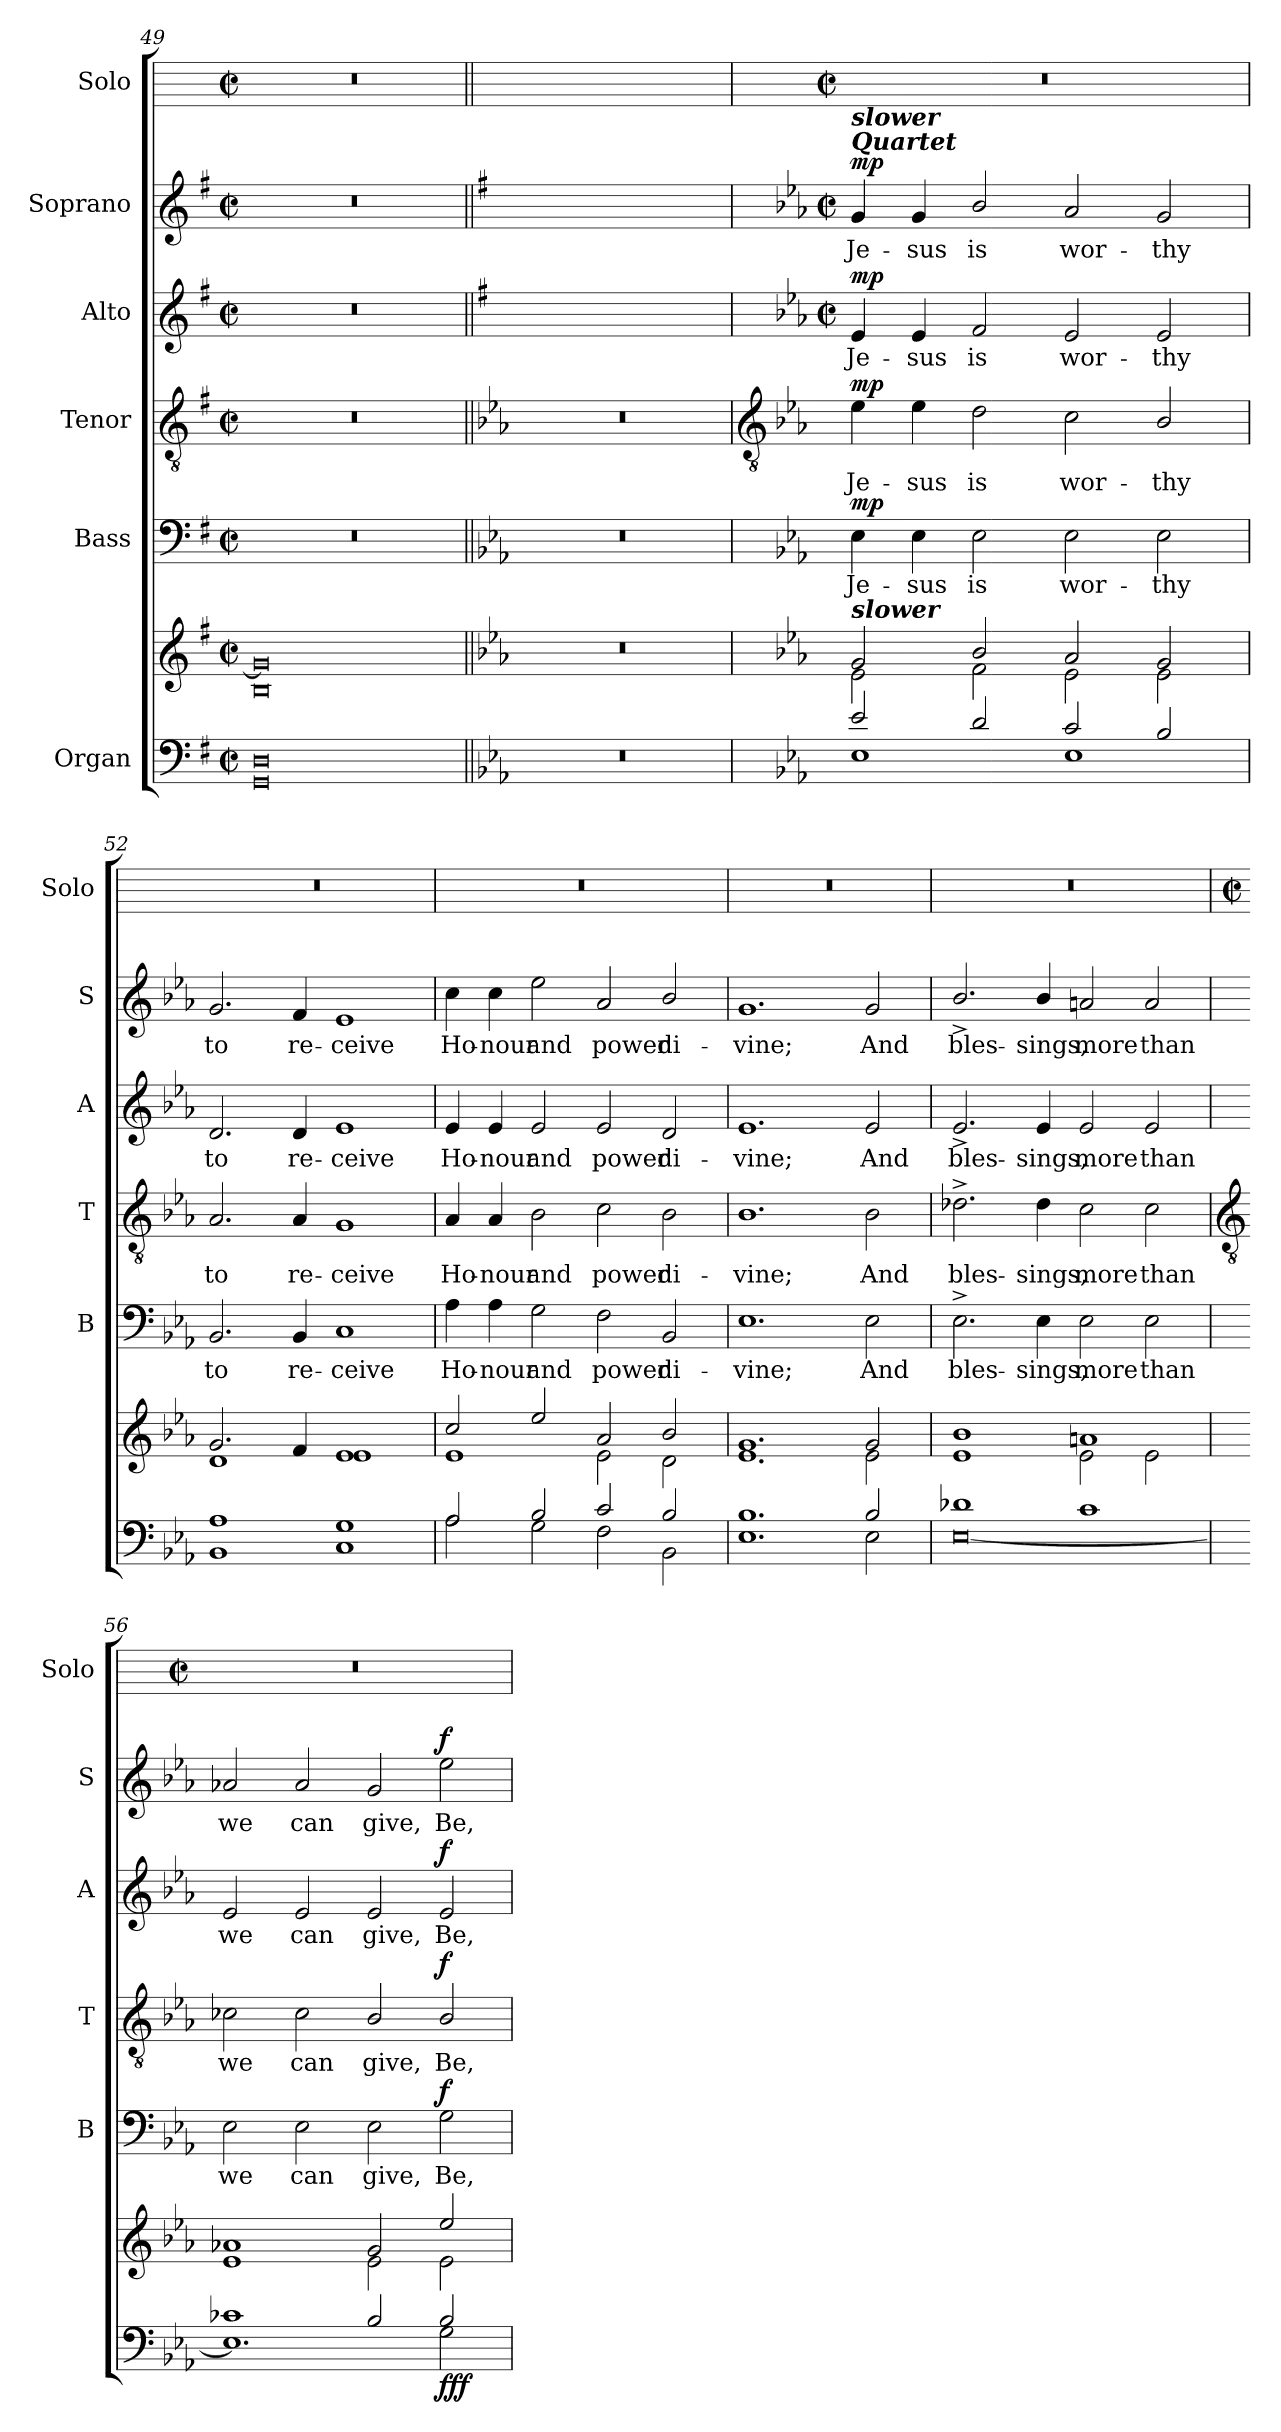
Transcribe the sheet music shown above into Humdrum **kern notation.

**kern	**kern	**dynam	**kern	**text	**dynam	**kern	**text	**dynam	**kern	**text	**dynam	**kern	**text	**dynam	**kern
*part6	*part6	*part6	*part5	*part5	*part5	*part4	*part4	*part4	*part3	*part3	*part3	*part2	*part2	*part2	*part1
*staff7	*staff6	*staff6/7	*staff5	*staff5	*staff5	*staff4	*staff4	*staff4	*staff3	*staff3	*staff3	*staff2	*staff2	*staff2	*staff1
*I"Organ	*	*	*I"Bass	*	*	*I"Tenor	*	*	*I"Alto	*	*	*I"Soprano	*	*	*I"Solo
*	*	*	*I'B	*	*	*I'T	*	*	*I'A	*	*	*I'S	*	*	*I'Solo
*clefF4	*clefG2	*	*clefF4	*	*	*clefGv2	*	*	*clefG2	*	*	*clefG2	*	*	*
*k[f#]	*k[f#]	*	*k[f#]	*	*	*k[f#]	*	*	*k[f#]	*	*	*k[f#]	*	*	*
*G:	*G:	*	*G:	*	*	*G:	*	*	*G:	*	*	*G:	*	*	*
*M4/2	*M4/2	*	*M4/2	*	*	*M4/2	*	*	*M4/2	*	*	*M4/2	*	*	*M4/2
*met(c|)	*met(c|)	*	*met(c|)	*	*	*met(c|)	*	*	*met(c|)	*	*	*met(c|)	*	*	*met(c|)
=49	=49	=49	=49	=49	=49	=49	=49	=49	=49	=49	=49	=49	=49	=49	=49
*^	*^	*	*	*	*	*	*	*	*	*	*	*	*	*	*
0D/	0GG\	0g/]	0B\	.	0r	.	.	0r	.	.	0r	.	.	0r	.	.	0r
*v	*v	*	*	*	*	*	*	*	*	*	*	*	*	*	*	*	*
*	*v	*v	*	*	*	*	*	*	*	*	*	*	*	*	*	*
=50||	=50||	=50||	=50||	=50||	=50||	=50||	=50||	=50||	=50||	=50||	=50||	=50||	=50||	=50||	=50||
*k[b-e-a-]	*k[b-e-a-]	*	*k[b-e-a-]	*	*	*k[b-e-a-]	*	*	*	*	*	*	*	*	*
*E-:	*E-:	*	*E-:	*	*	*E-:	*	*	*	*	*	*	*	*	*
0r	0r	.	0r	.	.	0r	.	.	0ryy	.	.	0ryy	.	.	0ryy
!!LO:LB:g=z
=51	=51	=51	=51	=51	=51	=51	=51	=51	=51	=51	=51	=51	=51	=51	=51
*	*	*	*	*	*	*clefGv2	*	*	*	*	*	*	*	*	*
*	*	*	*	*	*	*	*	*	*k[b-e-a-]	*	*	*k[b-e-a-]	*	*	*
*	*	*	*	*	*	*	*	*	*E-:	*	*	*E-:	*	*	*
*	*	*	*	*	*	*	*	*	*M4/2	*	*	*M4/2	*	*	*M4/2
*	*	*	*	*	*	*	*	*	*met(c|)	*	*	*met(c|)	*	*	*met(c|)
*	*MM176	*	*	*	*	*	*	*	*	*	*	*	*	*	*
*^	*^	*	*	*	*	*	*	*	*	*	*	*	*	*	*
!	!	!	!	!	!	!	!	!	!	!	!	!	!	!LO:TX:a:Bi:t=Quartet	!	!	!
!	!	!	!	!	!	!	!	!	!	!	!	!	!	!LO:TX:a:Bi:t=slower	!	!	!
!	!	!LO:TX:a:Bi:t=slower	!	!	!	!	!	!	!	!	!	!	!	!	!	!	!
!	!	!	!	!LO:DY:b=2	!	!LO:LY:b	!	!	!LO:LY:b	!	!	!LO:LY:b	!	!	!LO:LY:b	!	!
!	!	!	!	!LO:DY:n=1:b=2	!	!	!	!	!	!	!	!	!	!	!	!	!
!	!	!	!	!LO:DY:n=2:b	!	!	!	!	!	!	!	!	!	!	!	!	!
!	!	!	!	!LO:DY:n=3:b	!	!	!LO:DY:b	!	!	!LO:DY:b	!	!	!LO:DY:b	!	!	!LO:DY:b	!
2e-/	1E-\	2g/	2e-\	mp mp mp mp	4E-	Je-	mp	4e-	Je-	mp	4e-	Je-	mp	4g	Je-	mp	0r
!	!	!	!	!	!	!LO:LY:b	!	!	!LO:LY:b	!	!	!LO:LY:b	!	!	!LO:LY:b	!	!
.	.	.	.	.	4E-	-sus	.	4e-	-sus	.	4e-	-sus	.	4g	-sus	.	.
!	!	!	!	!	!	!LO:LY:b	!	!	!LO:LY:b	!	!	!LO:LY:b	!	!	!LO:LY:b	!	!
2d/	.	2b-/	2f\	.	2E-\	is	.	2d\	is	.	2f/	is	.	2b-/	is	.	.
!	!	!	!	!	!	!LO:LY:b	!	!	!LO:LY:b	!	!	!LO:LY:b	!	!	!LO:LY:b	!	!
2c/	1E-\	2a-/	2e-\	.	2E-	wor-	.	2c	wor-	.	2e-	wor-	.	2a-	wor-	.	.
!	!	!	!	!	!	!LO:LY:b	!	!	!LO:LY:b	!	!	!LO:LY:b	!	!	!LO:LY:b	!	!
2B-/	.	2g/	2e-\	.	2E-\	-thy	.	2B-/	-thy	.	2e-	-thy	.	2g	-thy	.	.
=52	=52	=52	=52	=52	=52	=52	=52	=52	=52	=52	=52	=52	=52	=52	=52	=52	=52
!	!	!	!	!	!	!LO:LY:b	!	!	!LO:LY:b	!	!	!LO:LY:b	!	!	!LO:LY:b	!	!
1A-/	1BB-\	2.g/	1d\	.	2.BB-	to	.	2.A-	to	.	2.d	to	.	2.g	to	.	0r
!	!	!	!	!	!	!LO:LY:b	!	!	!LO:LY:b	!	!	!LO:LY:b	!	!	!LO:LY:b	!	!
.	.	4f/	.	.	4BB-	re-	.	4A-	re-	.	4d	re-	.	4f	re-	.	.
!	!	!	!	!	!	!LO:LY:b	!	!	!LO:LY:b	!	!	!LO:LY:b	!	!	!LO:LY:b	!	!
1G/	1C\	1e-/	1e-\	.	1C	-ceive	.	1G	-ceive	.	1e-	-ceive	.	1e-	-ceive	.	.
=53	=53	=53	=53	=53	=53	=53	=53	=53	=53	=53	=53	=53	=53	=53	=53	=53	=53
!	!	!	!	!	!	!LO:LY:b	!	!	!LO:LY:b	!	!	!LO:LY:b	!	!	!LO:LY:b	!	!
2A-/	2A-\	2cc/	1e-\	.	4A-	Ho-	.	4A-	Ho-	.	4e-	Ho-	.	4cc	Ho-	.	0r
!	!	!	!	!	!	!LO:LY:b	!	!	!LO:LY:b	!	!	!LO:LY:b	!	!	!LO:LY:b	!	!
.	.	.	.	.	4A-	-nour	.	4A-	-nour	.	4e-	-nour	.	4cc	-nour	.	.
!	!	!	!	!	!	!LO:LY:b	!	!	!LO:LY:b	!	!	!LO:LY:b	!	!	!LO:LY:b	!	!
2B-/	2G\	2ee-/	.	.	2G	and	.	2B-	and	.	2e-	and	.	2ee-	and	.	.
!	!	!	!	!	!	!LO:LY:b	!	!	!LO:LY:b	!	!	!LO:LY:b	!	!	!LO:LY:b	!	!
2c/	2F\	2a-/	2e-\	.	2F	power	.	2c	power	.	2e-	power	.	2a-	power	.	.
!	!	!	!	!	!	!LO:LY:b	!	!	!LO:LY:b	!	!	!LO:LY:b	!	!	!LO:LY:b	!	!
2B-/	2BB-\	2b-/	2d\	.	2BB-	di-	.	2B-	di-	.	2d	di-	.	2b-/	di-	.	.
=54	=54	=54	=54	=54	=54	=54	=54	=54	=54	=54	=54	=54	=54	=54	=54	=54	=54
!	!	!	!	!	!	!LO:LY:b	!	!	!LO:LY:b	!	!	!LO:LY:b	!	!	!LO:LY:b	!	!
1.B-/	1.E-\	1.g/	1.e-\	.	1.E-	-vine;	.	1.B-	-vine;	.	1.e-	-vine;	.	1.g	-vine;	.	0r
!	!	!	!	!	!	!LO:LY:b	!	!	!LO:LY:b	!	!	!LO:LY:b	!	!	!LO:LY:b	!	!
2B-/	2E-\	2g/	2e-\	.	2E-	And	.	2B-	And	.	2e-	And	.	2g	And	.	.
=55	=55	=55	=55	=55	=55	=55	=55	=55	=55	=55	=55	=55	=55	=55	=55	=55	=55
!	!	!	!	!	!	!LO:LY:b	!	!	!LO:LY:b	!	!	!LO:LY:b	!	!	!LO:LY:b	!	!
1d-X\	[0E-\	1b-/	1e-/	.	2.E-^\	bles-	.	2.d-X^\	bles-	.	2.e-^/	bles-	.	2.b-^/	bles-	.	0r
!	!	!	!	!	!	!LO:LY:b	!	!	!LO:LY:b	!	!	!LO:LY:b	!	!	!LO:LY:b	!	!
.	.	.	.	.	4E-\	-sings,	.	4d-\	-sings,	.	4e-/	-sings,	.	4b-/	-sings,	.	.
!	!	!	!	!	!	!LO:LY:b	!	!	!LO:LY:b	!	!	!LO:LY:b	!	!	!LO:LY:b	!	!
1c/	.	1an/	2e-\	.	2E-	more	.	2c	more	.	2e-	more	.	2an	more	.	.
!	!	!	!	!	!	!LO:LY:b	!	!	!LO:LY:b	!	!	!LO:LY:b	!	!	!LO:LY:b	!	!
.	.	.	2e-\	.	2E-	than	.	2c	than	.	2e-	than	.	2a	than	.	.
!!LO:LB:g=z
=56	=56	=56	=56	=56	=56	=56	=56	=56	=56	=56	=56	=56	=56	=56	=56	=56	=56
*	*	*	*	*	*	*	*	*clefGv2	*	*	*	*	*	*	*	*	*
*	*	*	*	*	*	*	*	*	*	*	*	*	*	*	*	*	*M4/2
*	*	*	*	*	*	*	*	*	*	*	*	*	*	*	*	*	*met(c|)
!	!	!	!	!	!	!LO:LY:b	!	!	!LO:LY:b	!	!	!LO:LY:b	!	!	!LO:LY:b	!	!
1c-X/	1.E-\]	1a-X/	1e-\	.	2E-	we	.	2c-X	we	.	2e-	we	.	2a-X	we	.	0r
!	!	!	!	!	!	!LO:LY:b	!	!	!LO:LY:b	!	!	!LO:LY:b	!	!	!LO:LY:b	!	!
.	.	.	.	.	2E-	can	.	2c-	can	.	2e-	can	.	2a-	can	.	.
!	!	!	!	!	!	!LO:LY:b	!	!	!LO:LY:b	!	!	!LO:LY:b	!	!	!LO:LY:b	!	!
2B-/	.	2g/	2e-\	.	2E-	give,	.	2B-/	give,	.	2e-	give,	.	2g	give,	.	.
!	!	!	!	!LO:DY:b=2	!	!LO:LY:b	!	!	!LO:LY:b	!	!	!LO:LY:b	!	!	!LO:LY:b	!	!
!	!	!	!	!LO:DY:n=1:b	!	!	!	!	!	!	!	!	!	!	!	!	!
!	!	!	!	!LO:DY:n=2:b	!	!	!LO:DY:b	!	!	!LO:DY:b	!	!	!LO:DY:b	!	!	!LO:DY:b	!
2B-/	2G\	2ee-/	2e-\	f f f	2G	Be,	f	2B-/	Be,	f	2e-	Be,	f	2ee-	Be,	f	.
*v	*v	*	*	*	*	*	*	*	*	*	*	*	*	*	*	*	*
*	*v	*v	*	*	*	*	*	*	*	*	*	*	*	*	*	*
=	=	=	=	=	=	=	=	=	=	=	=	=	=	=	=
*-	*-	*-	*-	*-	*-	*-	*-	*-	*-	*-	*-	*-	*-	*-	*-
